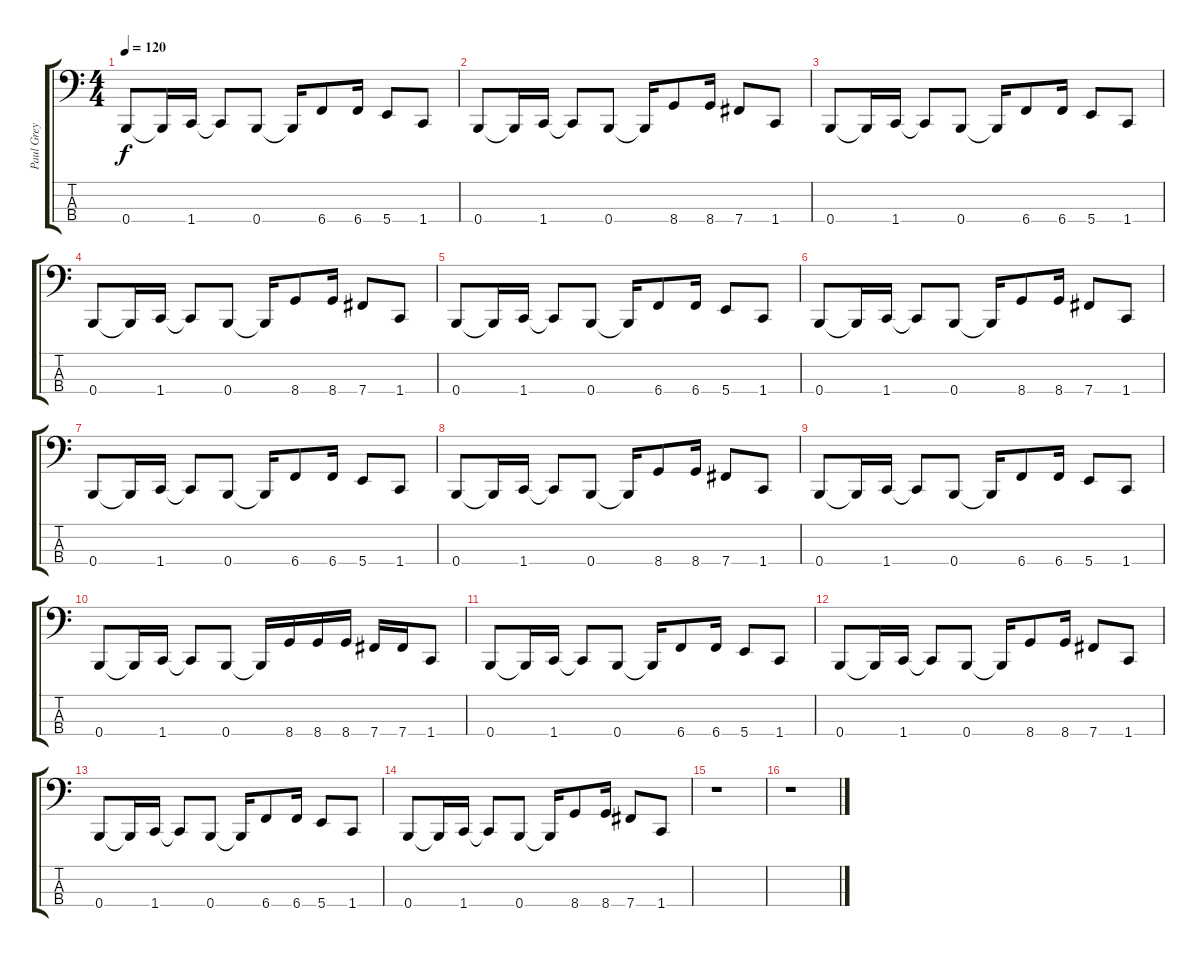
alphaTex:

\track ("Paul Grey" "Paul Grey") {instrument electricbasspick}
\staff {score tabs}
\tuning (E2 B1 Gb1 B0) {hide}
\ts (4 4)
\tempo 120
\clef f4
\ks c
0.4.8{dy f} 0.4{t}.16 1.4.16 1.4{t}.8 0.4.8 0.4{t}.16 6.4.8 6.4.16 5.4.8 1.4.8 |
0.4.8 0.4{t}.16 1.4.16 1.4{t}.8 0.4.8 0.4{t}.16 8.4.8 8.4.16 7.4.8 1.4.8 |
0.4.8 0.4{t}.16 1.4.16 1.4{t}.8 0.4.8 0.4{t}.16 6.4.8 6.4.16 5.4.8 1.4.8 |
0.4.8 0.4{t}.16 1.4.16 1.4{t}.8 0.4.8 0.4{t}.16 8.4.8 8.4.16 7.4.8 1.4.8 |
0.4.8 0.4{t}.16 1.4.16 1.4{t}.8 0.4.8 0.4{t}.16 6.4.8 6.4.16 5.4.8 1.4.8 |
0.4.8 0.4{t}.16 1.4.16 1.4{t}.8 0.4.8 0.4{t}.16 8.4.8 8.4.16 7.4.8 1.4.8 |
0.4.8 0.4{t}.16 1.4.16 1.4{t}.8 0.4.8 0.4{t}.16 6.4.8 6.4.16 5.4.8 1.4.8 |
0.4.8 0.4{t}.16 1.4.16 1.4{t}.8 0.4.8 0.4{t}.16 8.4.8 8.4.16 7.4.8 1.4.8 |
0.4.8 0.4{t}.16 1.4.16 1.4{t}.8 0.4.8 0.4{t}.16 6.4.8 6.4.16 5.4.8 1.4.8 |
0.4.8 0.4{t}.16 1.4.16 1.4{t}.8 0.4.8 0.4{t}.16 8.4.16 8.4.16 8.4.16 7.4.16 7.4.16 1.4.8 |
0.4.8 0.4{t}.16 1.4.16 1.4{t}.8 0.4.8 0.4{t}.16 6.4.8 6.4.16 5.4.8 1.4.8 |
0.4.8 0.4{t}.16 1.4.16 1.4{t}.8 0.4.8 0.4{t}.16 8.4.8 8.4.16 7.4.8 1.4.8 |
0.4.8 0.4{t}.16 1.4.16 1.4{t}.8 0.4.8 0.4{t}.16 6.4.8 6.4.16 5.4.8 1.4.8 |
0.4.8 0.4{t}.16 1.4.16 1.4{t}.8 0.4.8 0.4{t}.16 8.4.8 8.4.16 7.4.8 1.4.8 |
r.1 |
r.1
